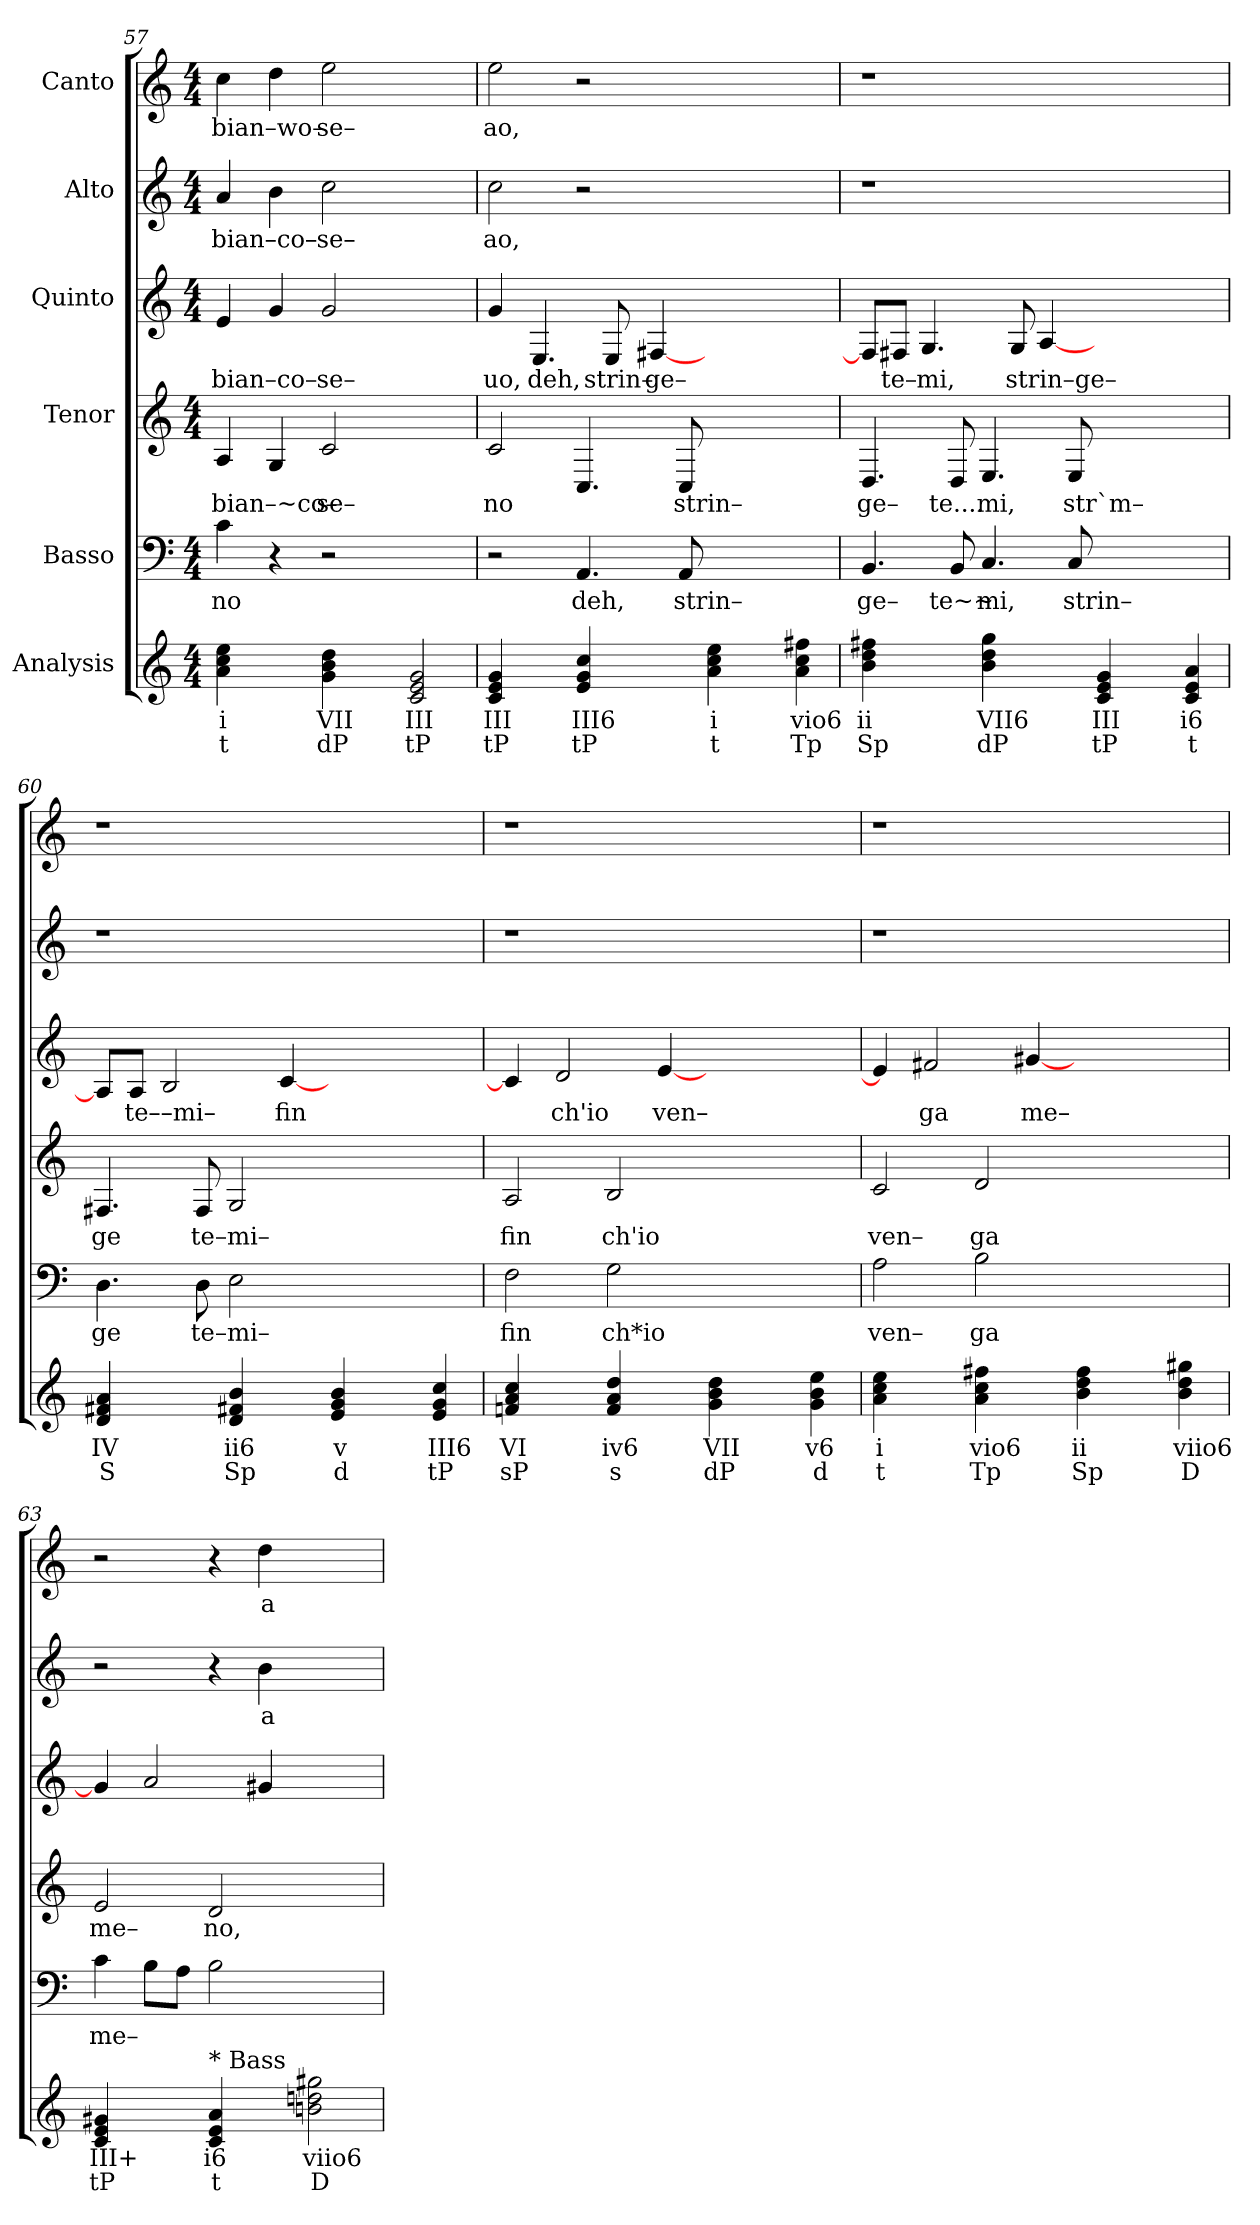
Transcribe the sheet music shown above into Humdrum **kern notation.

**kern	**text	**text	**kern	**text	**kern	**text	**kern	**text	**kern	**text	**kern	**text
*part6	*part6	*part6	*part5	*part5	*part4	*part4	*part3	*part3	*part2	*part2	*part1	*part1
*staff6	*staff6	*staff6	*staff5	*staff5	*staff4	*staff4	*staff3	*staff3	*staff2	*staff2	*staff1	*staff1
*I"Analysis	*	*	*I"Basso	*	*I"Tenor	*	*I"Quinto	*	*I"Alto	*	*I"Canto	*
*	*	*	*clefF4	*	*clefG2	*	*clefG2	*	*clefG2	*	*clefG2	*
*k[]	*	*	*k[]	*	*k[]	*	*k[]	*	*k[]	*	*k[]	*
*M4/4	*	*	*M4/4	*	*M4/4	*	*M4/4	*	*M4/4	*	*M4/4	*
=57	=57	=57	=57	=57	=57	=57	=57	=57	=57	=57	=57	=57
!	!	!	!	!LO:LY:b	!	!	!	!	!	!	!	!
!	!	!	!	!	!	!LO:LY:b	!	!	!	!	!	!
!	!	!	!	!	!	!	!	!LO:LY:b	!	!	!	!
!	!	!	!	!	!	!	!	!	!	!LO:LY:b	!	!
!	!	!	!	!	!	!	!	!	!	!	!	!LO:LY:b
4a 4cc 4ee	i	t	4c\	no	4A/	bian–~co–	4e/	bian–co–	4a/	bian–co–	4cc\	bian–wo–
4ryy	.	.	4r	.	4G/	.	4g/	.	4b\	.	4dd\	.
!	!	!	!	!	!	!LO:LY:b	!	!	!	!	!	!
!	!	!	!	!	!	!	!	!LO:LY:b	!	!	!	!
!	!	!	!	!	!	!	!	!	!	!LO:LY:b	!	!
!	!	!	!	!	!	!	!	!	!	!	!	!LO:LY:b
4g 4b 4dd	VII	dP	2r	.	2c/	se–	2g/	se–	2cc\	se–	2ee\	se–
4ryy	.	.	.	.	.	.	.	.	.	.	.	.
2c 2e 2g	III	tP	2ryy	.	2ryy	.	2ryy	.	2ryy	.	2ryy	.
=58	=58	=58	=58	=58	=58	=58	=58	=58	=58	=58	=58	=58
!	!	!	!	!	!	!LO:LY:b	!	!	!	!	!	!
!	!	!	!	!	!	!	!	!LO:LY:b	!	!	!	!
!	!	!	!	!	!	!	!	!	!	!LO:LY:b	!	!
!	!	!	!	!	!	!	!	!	!	!	!	!LO:LY:b
4c 4e 4g	III	tP	2r	.	2c/	no	4g/	uo,	2cc\	ao,	2ee\	ao,
!	!	!	!	!	!	!	!	!LO:LY:b	!	!	!	!
4ryy	.	.	.	.	.	.	4.E/	deh,	.	.	.	.
!	!	!	!	!LO:LY:b	!	!	!	!	!	!	!	!
4e 4g 4cc	III6	tP	4.AA/	deh,	4.C/	.	.	.	2r	.	2r	.
!	!	!	!	!	!	!	!	!LO:LY:b	!	!	!	!
.	.	.	.	.	.	.	8E/	strin–	.	.	.	.
!	!	!	!	!	!	!	!	!LO:LY:b	!	!	!	!
4ryy	.	.	.	.	.	.	[4F#X/	ge–	.	.	.	.
!	!	!	!	!LO:LY:b	!	!	!	!	!	!	!	!
!	!	!	!	!	!	!LO:LY:b	!	!	!	!	!	!
.	.	.	8AA/	strin–	8C/	strin–	.	.	.	.	.	.
4a 4cc 4ee	i	t	2.ryy	.	2.ryy	.	2.ryy	.	2.ryy	.	2.ryy	.
4ryy	.	.	.	.	.	.	.	.	.	.	.	.
4a 4cc 4ff#X	vio6	Tp	.	.	.	.	.	.	.	.	.	.
=59	=59	=59	=59	=59	=59	=59	=59	=59	=59	=59	=59	=59
!	!	!	!	!LO:LY:b	!	!	!	!	!	!	!	!
!	!	!	!	!	!	!LO:LY:b	!	!	!	!	!	!
4b 4dd 4ff#X	ii	Sp	4.BB/	ge–	4.D/	ge–	8F#/L]	.	1r	.	1r	.
!	!	!	!	!	!	!	!	!LO:LY:b	!	!	!	!
.	.	.	.	.	.	.	8F#X/J	te–	.	.	.	.
!	!	!	!	!	!	!	!	!LO:LY:b	!	!	!	!
4ryy	.	.	.	.	.	.	4.G/	mi,	.	.	.	.
!	!	!	!	!LO:LY:b	!	!	!	!	!	!	!	!
!	!	!	!	!	!	!LO:LY:b	!	!	!	!	!	!
.	.	.	8BB/	te~~	8D/	te....	.	.	.	.	.	.
!	!	!	!	!LO:LY:b	!	!	!	!	!	!	!	!
!	!	!	!	!	!	!LO:LY:b	!	!	!	!	!	!
4b 4dd 4gg	VII6	dP	4.C/	mi,	4.E/	mi,	.	.	.	.	.	.
!	!	!	!	!	!	!	!	!LO:LY:b	!	!	!	!
.	.	.	.	.	.	.	8G/	strin–ge–	.	.	.	.
4ryy	.	.	.	.	.	.	[4A/	.	.	.	.	.
!	!	!	!	!LO:LY:b	!	!	!	!	!	!	!	!
!	!	!	!	!	!	!LO:LY:b	!	!	!	!	!	!
.	.	.	8C/	strin–	8E/	str`m–	.	.	.	.	.	.
4c 4e 4g	III	tP	2.ryy	.	2.ryy	.	2.ryy	.	2.ryy	.	2.ryy	.
4ryy	.	.	.	.	.	.	.	.	.	.	.	.
4c 4e 4a	i6	t	.	.	.	.	.	.	.	.	.	.
=60	=60	=60	=60	=60	=60	=60	=60	=60	=60	=60	=60	=60
!	!	!	!	!LO:LY:b	!	!	!	!	!	!	!	!
!	!	!	!	!	!	!LO:LY:b	!	!	!	!	!	!
4d 4f#X 4a	IV	S	4.D\	ge	4.F#X/	ge	8A/L]	.	1r	.	1r	.
!	!	!	!	!	!	!	!	!LO:LY:b	!	!	!	!
.	.	.	.	.	.	.	8A/J	te––mi–	.	.	.	.
4ryy	.	.	.	.	.	.	2B/	.	.	.	.	.
!	!	!	!	!LO:LY:b	!	!	!	!	!	!	!	!
!	!	!	!	!	!	!LO:LY:b	!	!	!	!	!	!
.	.	.	8D\	te–mi–	8F#/	te–mi–	.	.	.	.	.	.
4d 4f#X 4b	ii6	Sp	2E\	.	2G/	.	.	.	.	.	.	.
!	!	!	!	!	!	!	!	!LO:LY:b	!	!	!	!
4ryy	.	.	.	.	.	.	[4c/	fin	.	.	.	.
4e 4g 4b	v	d	2.ryy	.	2.ryy	.	2.ryy	.	2.ryy	.	2.ryy	.
4ryy	.	.	.	.	.	.	.	.	.	.	.	.
4e 4g 4cc	III6	tP	.	.	.	.	.	.	.	.	.	.
=61	=61	=61	=61	=61	=61	=61	=61	=61	=61	=61	=61	=61
!	!	!	!	!LO:LY:b	!	!	!	!	!	!	!	!
!	!	!	!	!	!	!LO:LY:b	!	!	!	!	!	!
4fn 4a 4cc	VI	sP	2F\	fin	2A/	fin	4c/]	.	1r	.	1r	.
!	!	!	!	!	!	!	!	!LO:LY:b	!	!	!	!
4ryy	.	.	.	.	.	.	2d/	ch'io	.	.	.	.
!	!	!	!	!LO:LY:b	!	!	!	!	!	!	!	!
!	!	!	!	!	!	!LO:LY:b	!	!	!	!	!	!
4f 4a 4dd	iv6	s	2G\	ch*io	2B/	ch'io	.	.	.	.	.	.
!	!	!	!	!	!	!	!	!LO:LY:b	!	!	!	!
4ryy	.	.	.	.	.	.	[4e/	ven–	.	.	.	.
4g 4b 4dd	VII	dP	2.ryy	.	2.ryy	.	2.ryy	.	2.ryy	.	2.ryy	.
4ryy	.	.	.	.	.	.	.	.	.	.	.	.
4g 4b 4ee	v6	d	.	.	.	.	.	.	.	.	.	.
=62	=62	=62	=62	=62	=62	=62	=62	=62	=62	=62	=62	=62
!	!	!	!	!LO:LY:b	!	!	!	!	!	!	!	!
!	!	!	!	!	!	!LO:LY:b	!	!	!	!	!	!
4a 4cc 4ee	i	t	2A\	ven–	2c/	ven–	4e/]	.	1r	.	1r	.
!	!	!	!	!	!	!	!	!LO:LY:b	!	!	!	!
4ryy	.	.	.	.	.	.	2f#X/	ga	.	.	.	.
!	!	!	!	!LO:LY:b	!	!	!	!	!	!	!	!
!	!	!	!	!	!	!LO:LY:b	!	!	!	!	!	!
4a 4cc 4ff#X	vio6	Tp	2B\	ga	2d/	ga	.	.	.	.	.	.
!	!	!	!	!	!	!	!	!LO:LY:b	!	!	!	!
4ryy	.	.	.	.	.	.	[4g#X/	me–	.	.	.	.
4b 4dd 4ff#	ii	Sp	2.ryy	.	2.ryy	.	2.ryy	.	2.ryy	.	2.ryy	.
4ryy	.	.	.	.	.	.	.	.	.	.	.	.
4b 4dd 4gg#X	viio6	D	.	.	.	.	.	.	.	.	.	.
=63	=63	=63	=63	=63	=63	=63	=63	=63	=63	=63	=63	=63
!	!	!	!	!LO:LY:b	!	!	!	!	!	!	!	!
!	!	!	!	!	!	!LO:LY:b	!	!	!	!	!	!
4c 4e 4g#X	III+	tP	4c\	me–	2e/	me–	4g#/]	.	2r	.	2r	.
4ryy	.	.	8B\L	.	.	.	2a/	.	.	.	.	.
.	.	.	8A\J	.	.	.	.	.	.	.	.	.
!LO:TX:a:t=* Bass	!	!	!	!	!	!	!	!	!	!	!	!
!	!	!	!	!	!	!LO:LY:b	!	!	!	!	!	!
4c 4e 4a	i6	t	2B\	.	2d/	no,	.	.	4r	.	4r	.
!	!	!	!	!	!	!	!	!	!	!LO:LY:b	!	!
!	!	!	!	!	!	!	!	!	!	!	!	!LO:LY:b
4ryy	.	.	.	.	.	.	4g#X/	.	4b\	a	4dd\	a
2bn 2ddn 2gg#X	viio6	D	2ryy	.	2ryy	.	2ryy	.	2ryy	.	2ryy	.
=	=	=	=	=	=	=	=	=	=	=	=	=
*-	*-	*-	*-	*-	*-	*-	*-	*-	*-	*-	*-	*-
